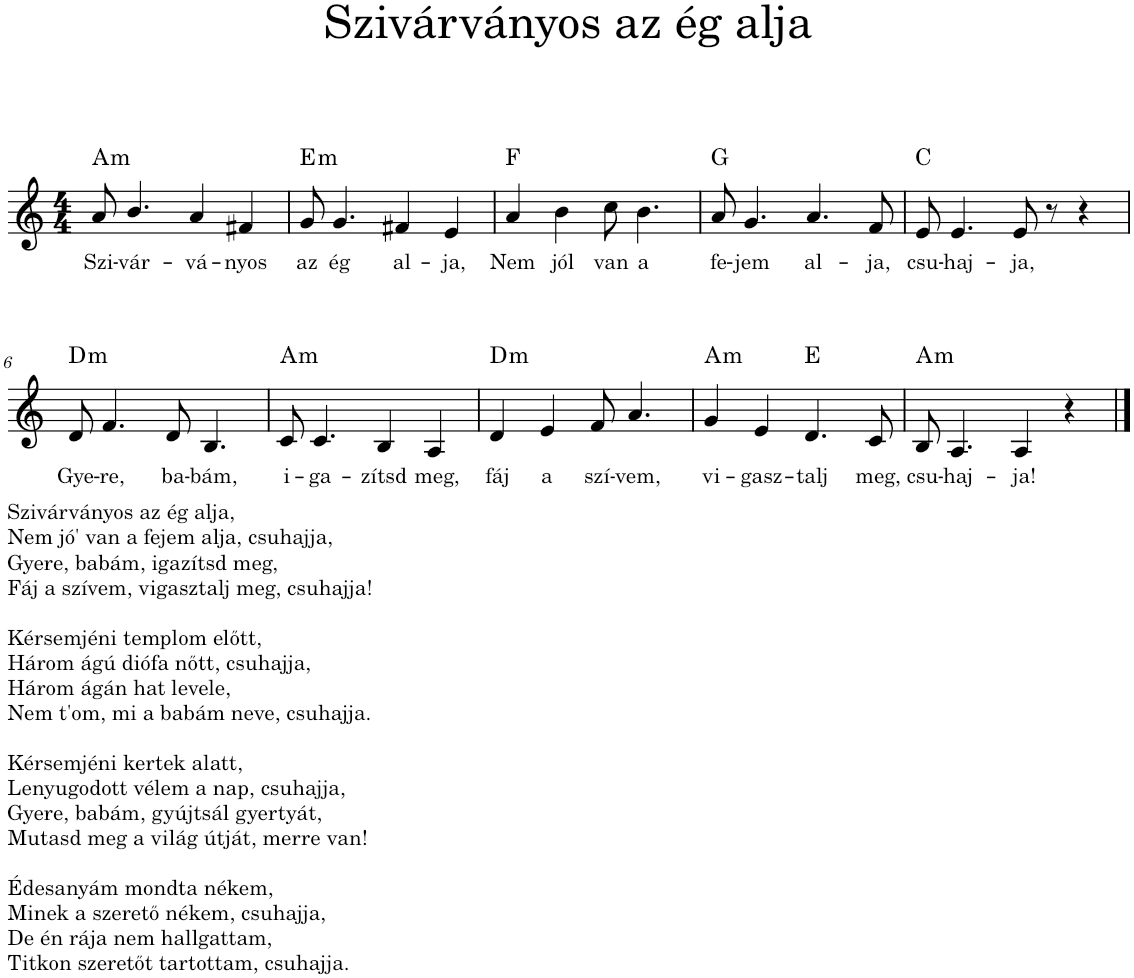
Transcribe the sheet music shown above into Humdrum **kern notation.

**kern	**text	**harte
*part1	*part1	*part1
*staff1	*staff1	*
*I"Piano	*	*
*I'Pno	*	*
*clefG2	*	*
*k[]	*	*
*M4/4	*	*
=1	=1	=1
!	!LO:LY:b	!LO:H:kt=m
8a/	Szi-	A:min
!	!LO:LY:b	!
4.b/	-vár-	.
!	!LO:LY:b	!
4a/	-vá-	.
!	!LO:LY:b	!
4f#X/	-nyos	.
=2	=2	=2
!	!LO:LY:b	!LO:H:kt=m
8g/	az	E:min
!	!LO:LY:b	!
4.g/	ég	.
!	!LO:LY:b	!
4f#X/	al-	.
!	!LO:LY:b	!
4e/	-ja,	.
=3	=3	=3
!	!LO:LY:b	!LO:H:kt=N.C.
4a/	Nem	N
!	!LO:LY:b	!
4b\	jól	.
!	!LO:LY:b	!
8cc\	van	.
!	!LO:LY:b	!
4.b\	a	.
=4	=4	=4
!	!LO:LY:b	!LO:H:kt=N.C.
8a/	fe-	N
!	!LO:LY:b	!
4.g/	-jem	.
!	!LO:LY:b	!
4.a/	al-	.
!	!LO:LY:b	!
8f/	-ja,	.
=5	=5	=5
!	!LO:LY:b	!LO:H:kt=N.C.
8e/	csu-	N
!	!LO:LY:b	!
4.e/	-haj-	.
!	!LO:LY:b	!
8e/	-ja,	.
8r	.	.
4r	.	.
!!LO:LB:g=z
=6	=6	=6
!LO:TX:b:t=Szivárványos az ég alja,	!	!
!LO:TX:b:t=Nem jó' van a fejem alja, csuhajja,	!	!
!LO:TX:b:t=Gyere, babám, igazítsd meg,	!	!
!LO:TX:b:t=Fáj a szívem, vigasztalj meg, csuhajja!	!	!
!LO:TX:b:t=Kérsemjéni templom előtt,	!	!
!LO:TX:b:t=Három ágú diófa nőtt, csuhajja,	!	!
!LO:TX:b:t=Három ágán hat levele,	!	!
!LO:TX:b:t=Nem t'om, mi a babám neve, csuhajja.	!	!
!LO:TX:b:t=Kérsemjéni kertek alatt,	!	!
!LO:TX:b:t=Lenyugodott vélem a nap, csuhajja,	!	!
!LO:TX:b:t=Gyere, babám, gyújtsál gyertyát,	!	!
!LO:TX:b:t=Mutasd meg a világ útját, merre van!	!	!
!LO:TX:b:t=Édesanyám mondta nékem,	!	!
!LO:TX:b:t=Minek a szerető nékem, csuhajja,	!	!
!LO:TX:b:t=De én rája nem hallgattam,	!	!
!LO:TX:b:t=Titkon szeretőt tartottam, csuhajja.	!	!
!	!LO:LY:b	!LO:H:kt=m
8d/	Gye-	D:min
!	!LO:LY:b	!
4.f/	-re,	.
!	!LO:LY:b	!
8d/	ba-	.
!	!LO:LY:b	!
4.B/	-bám,	.
=7	=7	=7
!	!LO:LY:b	!LO:H:kt=m
8c/	i-	A:min
!	!LO:LY:b	!
4.c/	-ga-	.
!	!LO:LY:b	!
4B/	-zítsd	.
!	!LO:LY:b	!
4A/	meg,	.
=8	=8	=8
!	!LO:LY:b	!LO:H:kt=m
4d/	fáj	D:min
!	!LO:LY:b	!
4e/	a	.
!	!LO:LY:b	!
8f/	szí-	.
!	!LO:LY:b	!
4.a/	-vem,	.
=9	=9	=9
!	!LO:LY:b	!LO:H:kt=m
4g/	vi-	A:min
!	!LO:LY:b	!
4e/	-gasz-	.
!	!LO:LY:b	!LO:H:kt=N.C.
4.d/	-talj	N
!	!LO:LY:b	!
8c/	meg,	.
=10	=10	=10
!	!LO:LY:b	!LO:H:kt=m
8B/	csu-	A:min
!	!LO:LY:b	!
4.A/	-haj-	.
!	!LO:LY:b	!
4A/	-ja!	.
4r	.	.
==	==	==
*-	*-	*-
